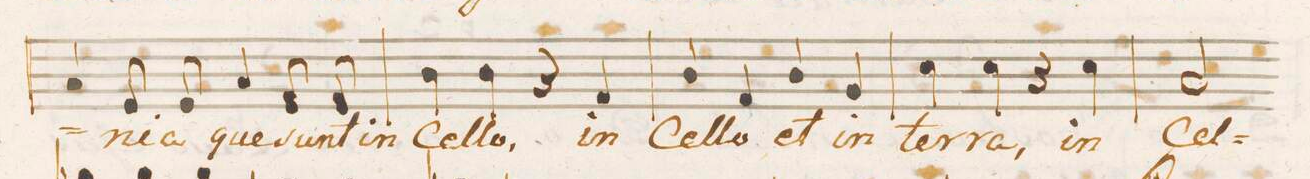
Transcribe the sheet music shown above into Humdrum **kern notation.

**kern	**text
*I"Baſso.	*
*clefF4	*
*k[]	*
*met(C.)	*
*M4/4	*
4C/	.
8GG/	-ni-
8GG/	-a
4C/	que
8AA/	sunt
8AA/	in
=33	=33
4D\	Cel-
4D\	-lo,
4r	.
4AA/	in
=34	=34
4D/	Cel-
4AA/	-lo
4D/	et
4BB/	in
=35	=35
4E\	ter-
4E\	-ra,
4r	.
4E\	in
=36	=36
2C/	Cel-
*-	*-
